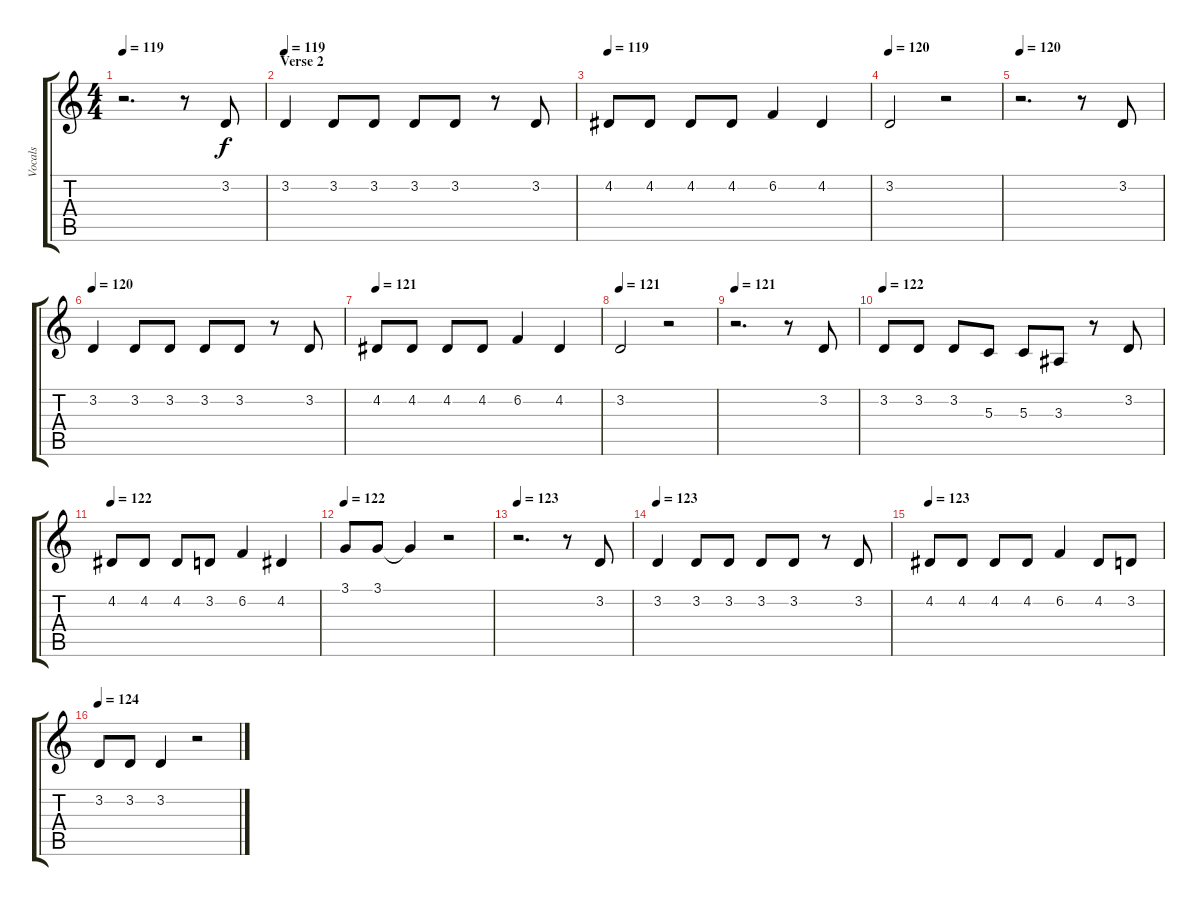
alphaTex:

\track ("Vocals" "Vocals") {instrument altosax}
\staff {score tabs}
\tuning (E4 B3 G3 D3 A2 E2) {hide}
\ts (4 4)
\tempo 119
\clef g2
\ks c
r.2{d dy f} r.8 3.2.8 |
\section ("" "Verse 2")
\tempo 119
3.2.4 3.2.8 3.2.8 3.2.8 3.2.8 r.8 3.2.8 |
\tempo 119
4.2.8 4.2.8 4.2.8 4.2.8 6.2.4 4.2.4 |
\tempo 120
3.2.2 r.2 |
\tempo 120
r.2{d} r.8 3.2.8 |
\tempo 120
3.2.4 3.2.8 3.2.8 3.2.8 3.2.8 r.8 3.2.8 |
\tempo 121
4.2.8 4.2.8 4.2.8 4.2.8 6.2.4 4.2.4 |
\tempo 121
3.2.2 r.2 |
\tempo 121
r.2{d} r.8 3.2.8 |
\tempo 122
3.2.8 3.2.8 3.2.8 5.3.8 5.3.8 3.3.8 r.8 3.2.8 |
\tempo 122
4.2.8 4.2.8 4.2.8 3.2.8 6.2.4 4.2.4 |
\tempo 122
3.1.8 3.1.8 3.1{t}.4 r.2 |
\tempo 123
r.2{d} r.8 3.2.8 |
\tempo 123
3.2.4 3.2.8 3.2.8 3.2.8 3.2.8 r.8 3.2.8 |
\tempo 123
4.2.8 4.2.8 4.2.8 4.2.8 6.2.4 4.2.8 3.2.8 |
\tempo 124
3.2.8 3.2.8 3.2.4 r.2
